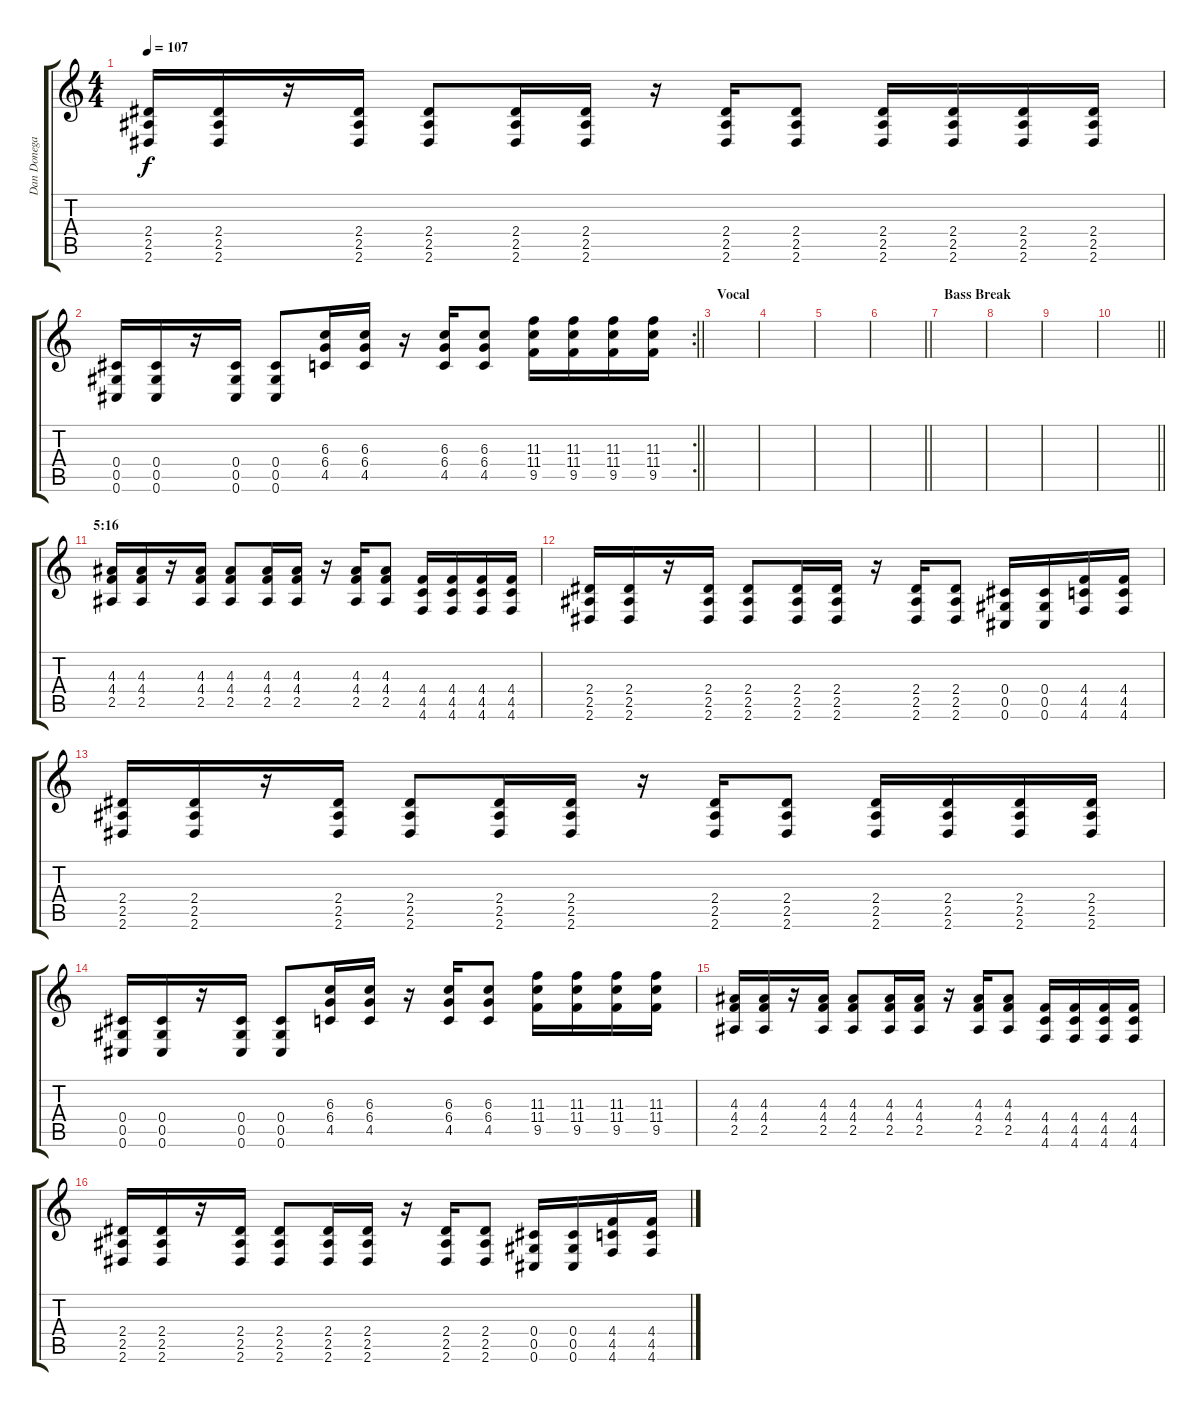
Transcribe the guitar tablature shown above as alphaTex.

\track ("Dan Donegan" "Dan Donega") {instrument distortionguitar}
\staff {score tabs}
\tuning (Eb4 Bb3 Gb3 Db3 Ab2 Db2) {hide}
\ts (4 4)
\tempo 107
\clef g2
\ks c
(2.4 2.5 2.6).16{dy f} (2.4 2.5 2.6).16 r.16 (2.4 2.5 2.6).16 (2.4 2.5 2.6).8 (2.4 2.5 2.6).16 (2.4 2.5 2.6).16 r.16 (2.4 2.5 2.6).16 (2.4 2.5 2.6).8 (2.4 2.5 2.6).16 (2.4 2.5 2.6).16 (2.4 2.5 2.6).16 (2.4 2.5 2.6).16 |
\rc 2
\barLineRight lightlight
(0.4 0.5 0.6).16 (0.4 0.5 0.6).16 r.16 (0.4 0.5 0.6).16 (0.4 0.5 0.6).8 (6.3 6.4 4.5).16 (6.3 6.4 4.5).16 r.16 (6.3 6.4 4.5).16 (6.3 6.4 4.5).8 (11.3 11.4 9.5).16 (11.3 11.4 9.5).16 (11.3 11.4 9.5).16 (11.3 11.4 9.5).16 |
\section ("" "Vocal")
|
|
|
\barLineRight lightlight
|
\section ("" "Bass Break")
|
|
|
\barLineRight lightlight
|
\section ("" "5:16")
(4.3 4.4 2.5).16 (4.3 4.4 2.5).16 r.16 (4.3 4.4 2.5).16 (4.3 4.4 2.5).8 (4.3 4.4 2.5).16 (4.3 4.4 2.5).16 r.16 (4.3 4.4 2.5).16 (4.3 4.4 2.5).8 (4.4 4.5 4.6).16 (4.4 4.5 4.6).16 (4.4 4.5 4.6).16 (4.4 4.5 4.6).16 |
(2.4 2.5 2.6).16 (2.4 2.5 2.6).16 r.16 (2.4 2.5 2.6).16 (2.4 2.5 2.6).8 (2.4 2.5 2.6).16 (2.4 2.5 2.6).16 r.16 (2.4 2.5 2.6).16 (2.4 2.5 2.6).8 (0.4 0.5 0.6).16 (0.4 0.5 0.6).16 (4.4 4.5 4.6).16 (4.4 4.5 4.6).16 |
(2.4 2.5 2.6).16 (2.4 2.5 2.6).16 r.16 (2.4 2.5 2.6).16 (2.4 2.5 2.6).8 (2.4 2.5 2.6).16 (2.4 2.5 2.6).16 r.16 (2.4 2.5 2.6).16 (2.4 2.5 2.6).8 (2.4 2.5 2.6).16 (2.4 2.5 2.6).16 (2.4 2.5 2.6).16 (2.4 2.5 2.6).16 |
(0.4 0.5 0.6).16 (0.4 0.5 0.6).16 r.16 (0.4 0.5 0.6).16 (0.4 0.5 0.6).8 (6.3 6.4 4.5).16 (6.3 6.4 4.5).16 r.16 (6.3 6.4 4.5).16 (6.3 6.4 4.5).8 (11.3 11.4 9.5).16 (11.3 11.4 9.5).16 (11.3 11.4 9.5).16 (11.3 11.4 9.5).16 |
(4.3 4.4 2.5).16 (4.3 4.4 2.5).16 r.16 (4.3 4.4 2.5).16 (4.3 4.4 2.5).8 (4.3 4.4 2.5).16 (4.3 4.4 2.5).16 r.16 (4.3 4.4 2.5).16 (4.3 4.4 2.5).8 (4.4 4.5 4.6).16 (4.4 4.5 4.6).16 (4.4 4.5 4.6).16 (4.4 4.5 4.6).16 |
(2.4 2.5 2.6).16 (2.4 2.5 2.6).16 r.16 (2.4 2.5 2.6).16 (2.4 2.5 2.6).8 (2.4 2.5 2.6).16 (2.4 2.5 2.6).16 r.16 (2.4 2.5 2.6).16 (2.4 2.5 2.6).8 (0.4 0.5 0.6).16 (0.4 0.5 0.6).16 (4.4 4.5 4.6).16 (4.4 4.5 4.6).16
